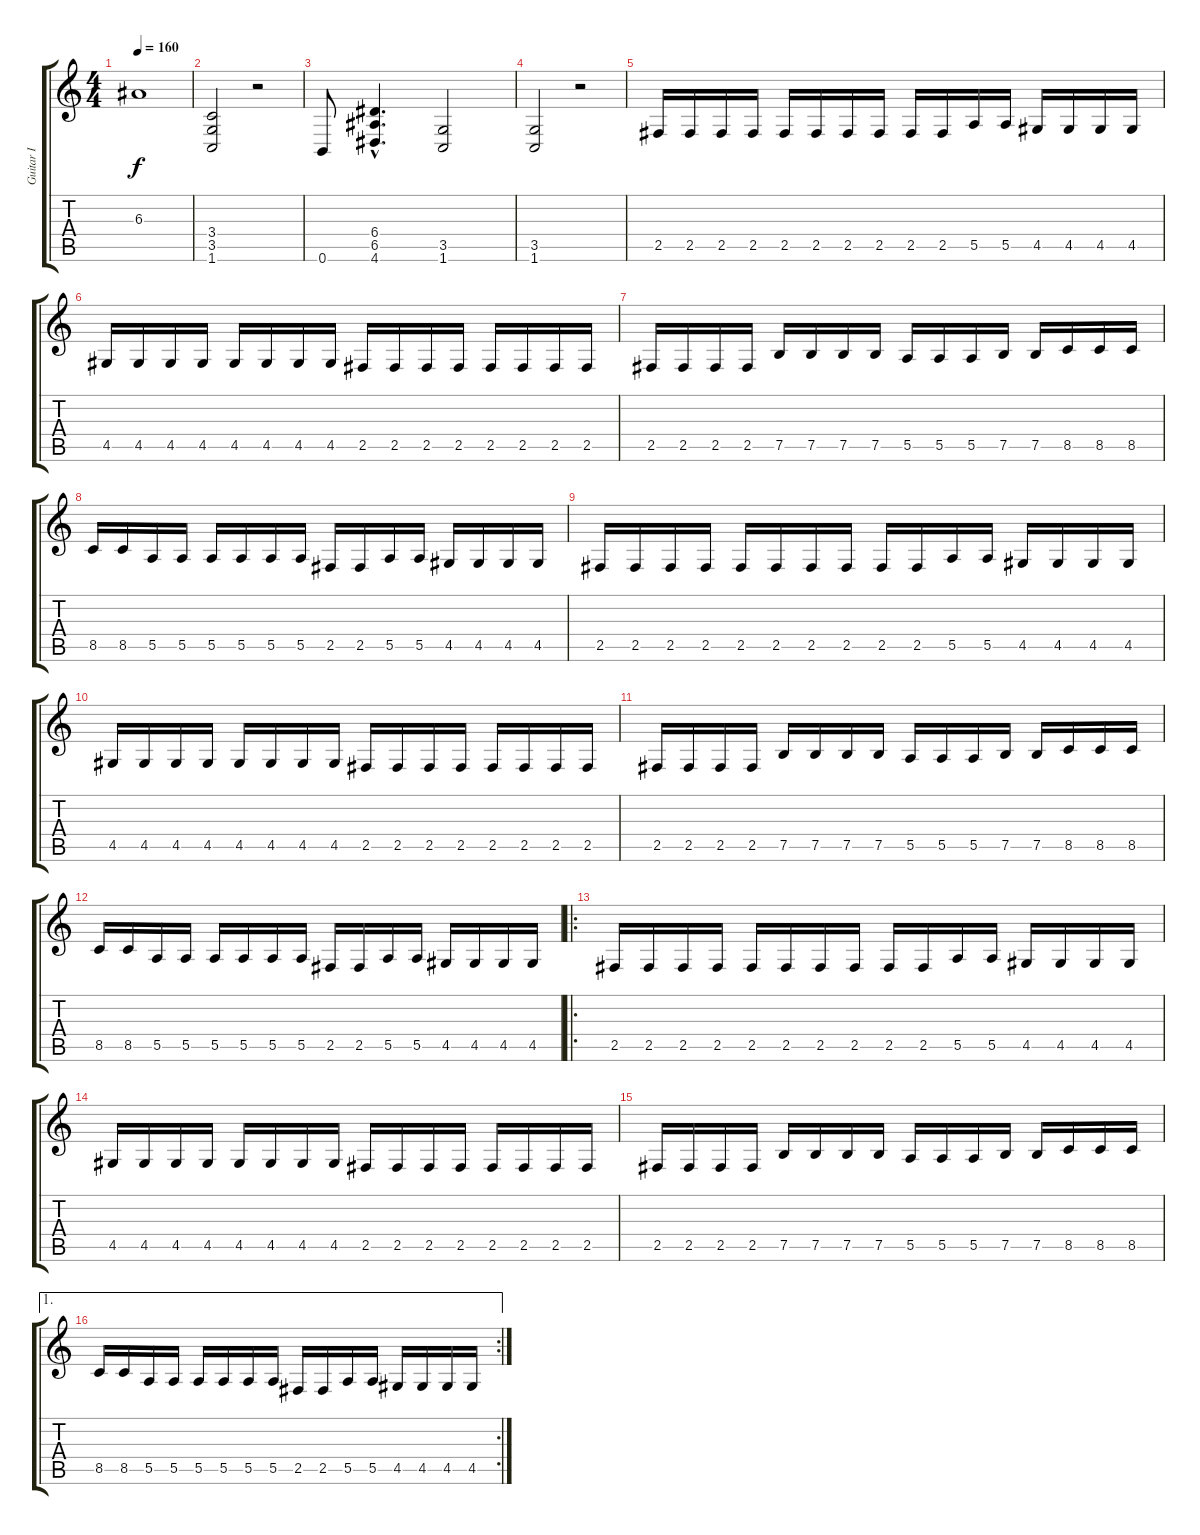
\track ("Guitar I" "Guitar I") {instrument distortionguitar}
\staff {score tabs}
\tuning (B3 Gb3 E3 A2 E2 B1) {hide}
\ts (4 4)
\tempo 160
\clef g2
\ks c
6.3{t}.1{dy f} |
(3.4 3.5 1.6).2 r.2 |
0.6.8 (6.4{hac} 6.5{hac} 4.6{hac}).4{d} (3.5 1.6).2 |
(3.5 1.6).2 r.2 |
2.5.16 2.5.16 2.5.16 2.5.16 2.5.16 2.5.16 2.5.16 2.5.16 2.5.16 2.5.16 5.5.16 5.5.16 4.5.16 4.5.16 4.5.16 4.5.16 |
4.5.16 4.5.16 4.5.16 4.5.16 4.5.16 4.5.16 4.5.16 4.5.16 2.5.16 2.5.16 2.5.16 2.5.16 2.5.16 2.5.16 2.5.16 2.5.16 |
2.5.16 2.5.16 2.5.16 2.5.16 7.5.16 7.5.16 7.5.16 7.5.16 5.5.16 5.5.16 5.5.16 7.5.16 7.5.16 8.5.16 8.5.16 8.5.16 |
8.5.16 8.5.16 5.5.16 5.5.16 5.5.16 5.5.16 5.5.16 5.5.16 2.5.16 2.5.16 5.5.16 5.5.16 4.5.16 4.5.16 4.5.16 4.5.16 |
2.5.16 2.5.16 2.5.16 2.5.16 2.5.16 2.5.16 2.5.16 2.5.16 2.5.16 2.5.16 5.5.16 5.5.16 4.5.16 4.5.16 4.5.16 4.5.16 |
4.5.16 4.5.16 4.5.16 4.5.16 4.5.16 4.5.16 4.5.16 4.5.16 2.5.16 2.5.16 2.5.16 2.5.16 2.5.16 2.5.16 2.5.16 2.5.16 |
2.5.16 2.5.16 2.5.16 2.5.16 7.5.16 7.5.16 7.5.16 7.5.16 5.5.16 5.5.16 5.5.16 7.5.16 7.5.16 8.5.16 8.5.16 8.5.16 |
8.5.16 8.5.16 5.5.16 5.5.16 5.5.16 5.5.16 5.5.16 5.5.16 2.5.16 2.5.16 5.5.16 5.5.16 4.5.16 4.5.16 4.5.16 4.5.16 |
\ro
2.5.16 2.5.16 2.5.16 2.5.16 2.5.16 2.5.16 2.5.16 2.5.16 2.5.16 2.5.16 5.5.16 5.5.16 4.5.16 4.5.16 4.5.16 4.5.16 |
4.5.16 4.5.16 4.5.16 4.5.16 4.5.16 4.5.16 4.5.16 4.5.16 2.5.16 2.5.16 2.5.16 2.5.16 2.5.16 2.5.16 2.5.16 2.5.16 |
2.5.16 2.5.16 2.5.16 2.5.16 7.5.16 7.5.16 7.5.16 7.5.16 5.5.16 5.5.16 5.5.16 7.5.16 7.5.16 8.5.16 8.5.16 8.5.16 |
\ae 1
\rc 2
8.5.16 8.5.16 5.5.16 5.5.16 5.5.16 5.5.16 5.5.16 5.5.16 2.5.16 2.5.16 5.5.16 5.5.16 4.5.16 4.5.16 4.5.16 4.5.16
